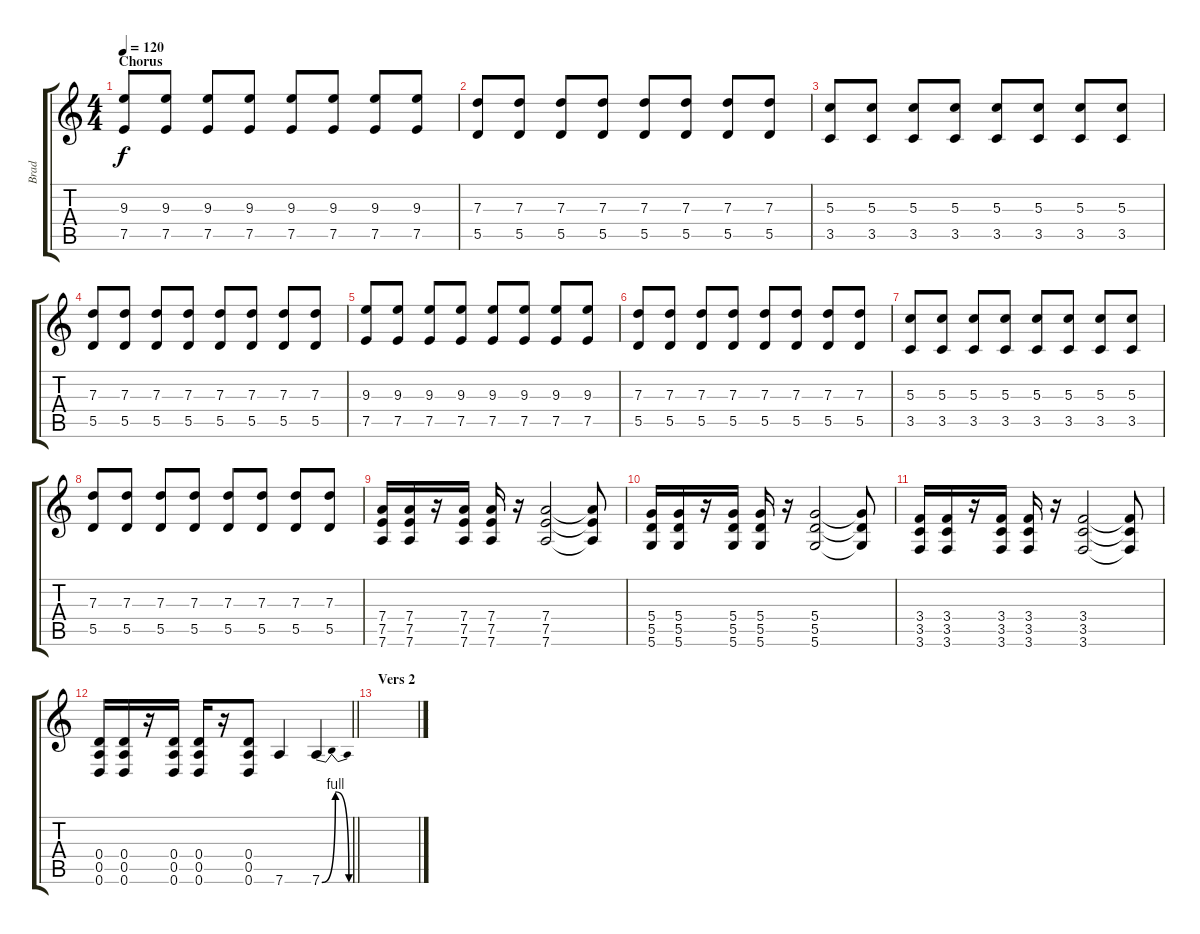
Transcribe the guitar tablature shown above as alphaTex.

\track ("Brad" "Brad") {instrument distortionguitar}
\staff {score tabs}
\tuning (E4 B3 G3 D3 A2 D2) {hide}
\ts (4 4)
\section ("" "Chorus")
\tempo 120
\clef g2
\ks c
(9.3 7.5).8{dy f} (9.3 7.5).8 (9.3 7.5).8 (9.3 7.5).8 (9.3 7.5).8 (9.3 7.5).8 (9.3 7.5).8 (9.3 7.5).8 |
(7.3 5.5).8 (7.3 5.5).8 (7.3 5.5).8 (7.3 5.5).8 (7.3 5.5).8 (7.3 5.5).8 (7.3 5.5).8 (7.3 5.5).8 |
(5.3 3.5).8 (5.3 3.5).8 (5.3 3.5).8 (5.3 3.5).8 (5.3 3.5).8 (5.3 3.5).8 (5.3 3.5).8 (5.3 3.5).8 |
(7.3 5.5).8 (7.3 5.5).8 (7.3 5.5).8 (7.3 5.5).8 (7.3 5.5).8 (7.3 5.5).8 (7.3 5.5).8 (7.3 5.5).8 |
(9.3 7.5).8 (9.3 7.5).8 (9.3 7.5).8 (9.3 7.5).8 (9.3 7.5).8 (9.3 7.5).8 (9.3 7.5).8 (9.3 7.5).8 |
(7.3 5.5).8 (7.3 5.5).8 (7.3 5.5).8 (7.3 5.5).8 (7.3 5.5).8 (7.3 5.5).8 (7.3 5.5).8 (7.3 5.5).8 |
(5.3 3.5).8 (5.3 3.5).8 (5.3 3.5).8 (5.3 3.5).8 (5.3 3.5).8 (5.3 3.5).8 (5.3 3.5).8 (5.3 3.5).8 |
(7.3 5.5).8 (7.3 5.5).8 (7.3 5.5).8 (7.3 5.5).8 (7.3 5.5).8 (7.3 5.5).8 (7.3 5.5).8 (7.3 5.5).8 |
(7.4 7.5 7.6).16 (7.4 7.5 7.6).16 r.16 (7.4 7.5 7.6).16 (7.4 7.5 7.6).16 r.16 (7.4 7.5 7.6).2 (7.4{t} 7.5{t} 7.6{t}).8 |
(5.4 5.5 5.6).16 (5.4 5.5 5.6).16 r.16 (5.4 5.5 5.6).16 (5.4 5.5 5.6).16 r.16 (5.4 5.5 5.6).2 (5.4{t} 5.5{t} 5.6{t}).8 |
(3.4 3.5 3.6).16 (3.4 3.5 3.6).16 r.16 (3.4 3.5 3.6).16 (3.4 3.5 3.6).16 r.16 (3.4 3.5 3.6).2 (3.4{t} 3.5{t} 3.6{t}).8 |
\barLineRight lightlight
(0.4 0.5 0.6).16 (0.4 0.5 0.6).16 r.16 (0.4 0.5 0.6).16 (0.4 0.5 0.6).16 r.16 (0.4 0.5 0.6).8 7.6.4 7.6{be (bendrelease 0 0 15 4 50 4 60 0)}.4 |
\section ("" "Vers 2")
